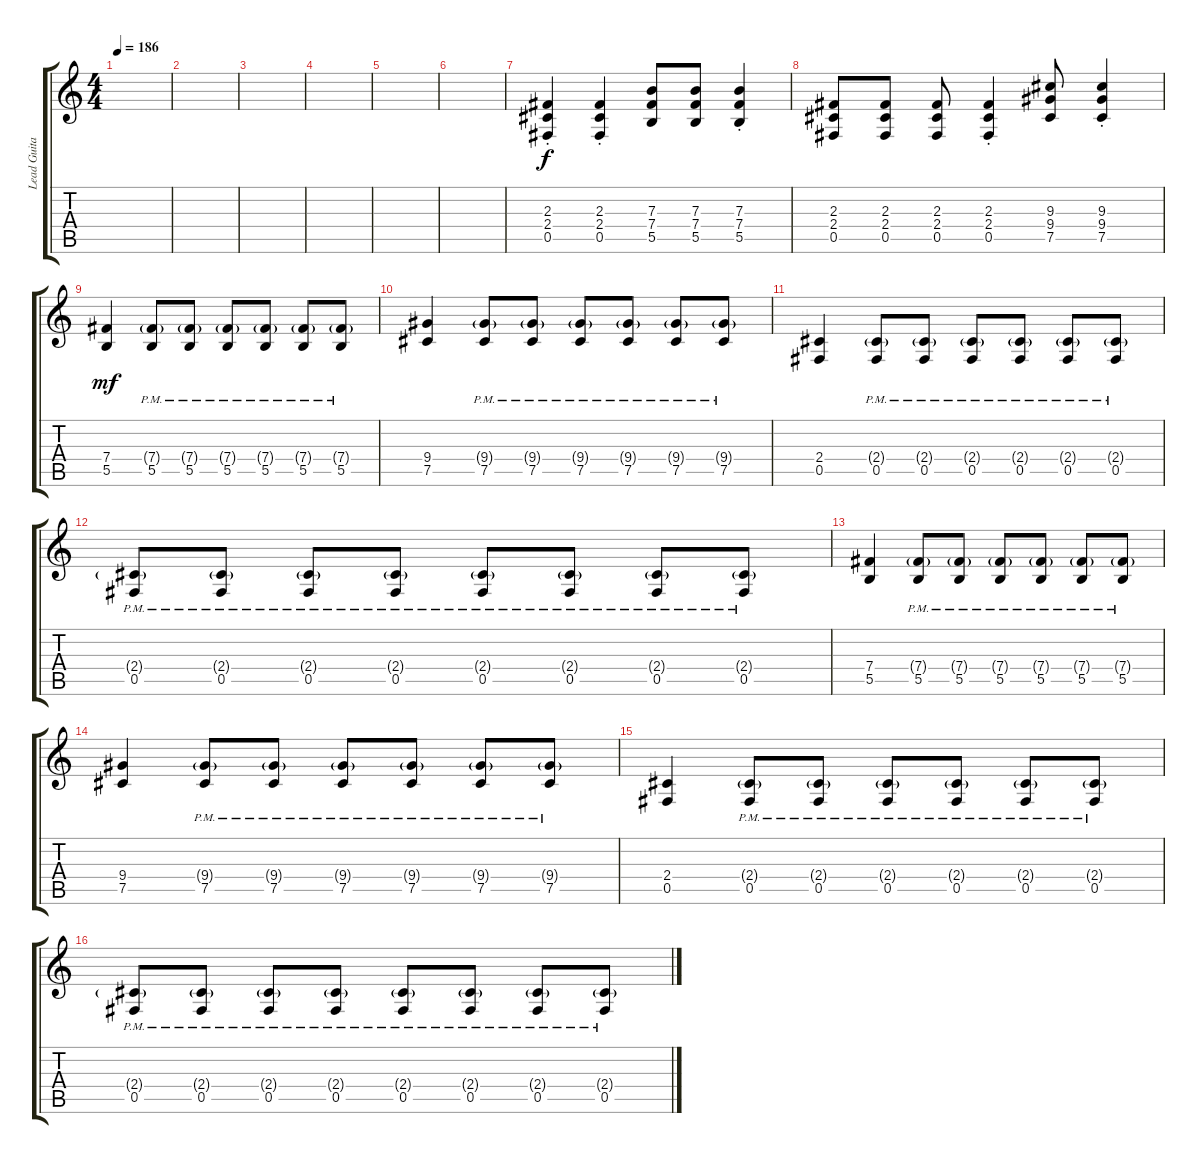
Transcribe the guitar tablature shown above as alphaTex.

\track ("Lead Guitar" "Lead Guita") {instrument distortionguitar}
\staff {score tabs}
\tuning (Db4 Ab3 E3 B2 Gb2 B1) {hide}
\ts (4 4)
\tempo 186
\clef g2
\ks c
|
|
|
|
|
|
(2.3{st} 2.4{st} 0.5{st}).4{dy f} (2.3{st} 2.4{st} 0.5{st}).4 (7.3 7.4 5.5).8 (7.3 7.4 5.5).8 (7.3{st} 7.4{st} 5.5{st}).4 |
(2.3 2.4 0.5).8 (2.3 2.4 0.5).8 (2.3 2.4 0.5).8 (2.3{st} 2.4{st} 0.5{st}).4 (9.3 9.4 7.5).8 (9.3{st} 9.4{st} 7.5{st}).4 |
(7.4 5.5).4{dy mf} (7.4{g pm} 5.5{pm}).8 (7.4{g pm} 5.5{pm}).8 (7.4{g pm} 5.5{pm}).8 (7.4{g pm} 5.5{pm}).8 (7.4{g pm} 5.5{pm}).8 (7.4{g pm} 5.5{pm}).8 |
(9.4 7.5).4 (9.4{g pm} 7.5{pm}).8 (9.4{g pm} 7.5{pm}).8 (9.4{g pm} 7.5{pm}).8 (9.4{g pm} 7.5{pm}).8 (9.4{g pm} 7.5{pm}).8 (9.4{g pm} 7.5{pm}).8 |
(2.4 0.5).4 (2.4{g pm} 0.5{pm}).8 (2.4{g pm} 0.5{pm}).8 (2.4{g pm} 0.5{pm}).8 (2.4{g pm} 0.5{pm}).8 (2.4{g pm} 0.5{pm}).8 (2.4{g pm} 0.5{pm}).8 |
(2.4{g pm} 0.5{pm}).8 (2.4{g pm} 0.5{pm}).8 (2.4{g pm} 0.5{pm}).8 (2.4{g pm} 0.5{pm}).8 (2.4{g pm} 0.5{pm}).8 (2.4{g pm} 0.5{pm}).8 (2.4{g pm} 0.5{pm}).8 (2.4{g pm} 0.5{pm}).8 |
(7.4 5.5).4 (7.4{g pm} 5.5{pm}).8 (7.4{g pm} 5.5{pm}).8 (7.4{g pm} 5.5{pm}).8 (7.4{g pm} 5.5{pm}).8 (7.4{g pm} 5.5{pm}).8 (7.4{g pm} 5.5{pm}).8 |
(9.4 7.5).4 (9.4{g pm} 7.5{pm}).8 (9.4{g pm} 7.5{pm}).8 (9.4{g pm} 7.5{pm}).8 (9.4{g pm} 7.5{pm}).8 (9.4{g pm} 7.5{pm}).8 (9.4{g pm} 7.5{pm}).8 |
(2.4 0.5).4 (2.4{g pm} 0.5{pm}).8 (2.4{g pm} 0.5{pm}).8 (2.4{g pm} 0.5{pm}).8 (2.4{g pm} 0.5{pm}).8 (2.4{g pm} 0.5{pm}).8 (2.4{g pm} 0.5{pm}).8 |
(2.4{g pm} 0.5{pm}).8 (2.4{g pm} 0.5{pm}).8 (2.4{g pm} 0.5{pm}).8 (2.4{g pm} 0.5{pm}).8 (2.4{g pm} 0.5{pm}).8 (2.4{g pm} 0.5{pm}).8 (2.4{g pm} 0.5{pm}).8 (2.4{g pm} 0.5{pm}).8
